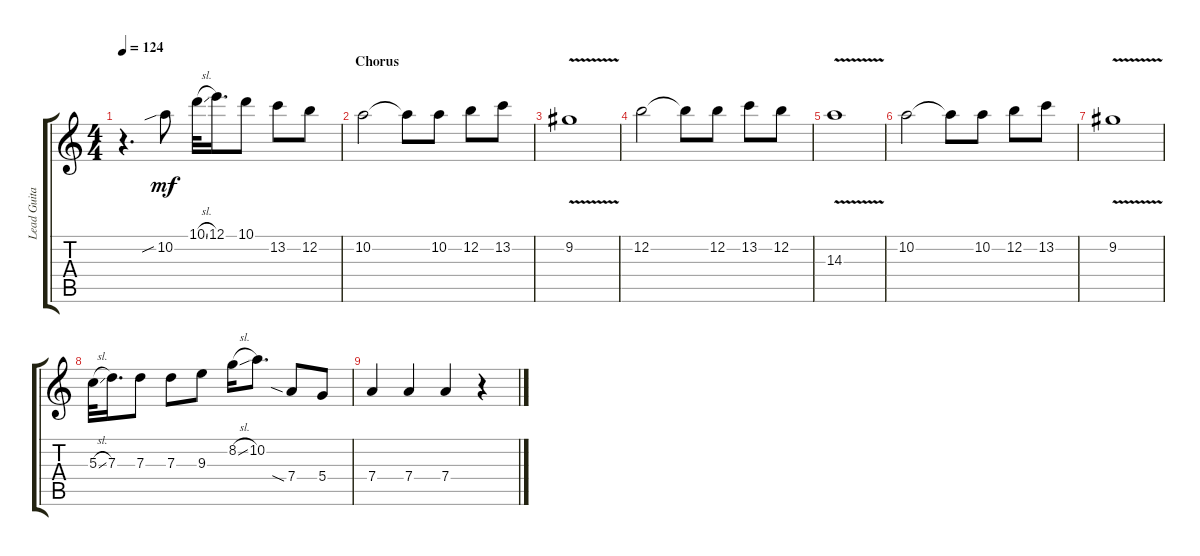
\track ("Lead Guitar" "Lead Guita") {instrument electricguitarclean}
\staff {score tabs}
\tuning (E4 B3 G3 D3 A2 E2) {hide}
\ts (4 4)
\tempo 124
\clef g2
\ks c
r.4{d dy mf} 10.2{sib}.8 10.1{sl}.32 12.1.16{d} 10.1.8 13.2.8 12.2.8 |
\section ("" "Chorus")
10.2.2 10.2{t}.8 10.2.8 12.2.8 13.2.8 |
9.2{v}.1 |
12.2.2 12.2{t}.8 12.2.8 13.2.8 12.2.8 |
14.3{v}.1 |
10.2.2 10.2{t}.8 10.2.8 12.2.8 13.2.8 |
9.2{v}.1 |
5.3{sl}.32 7.3.16{d} 7.3.8 7.3.8 9.3.8 8.2{sl}.16 10.2.8{d} 7.4{sia}.8 5.4.8 |
7.4.4 7.4.4 7.4.4 r.4
